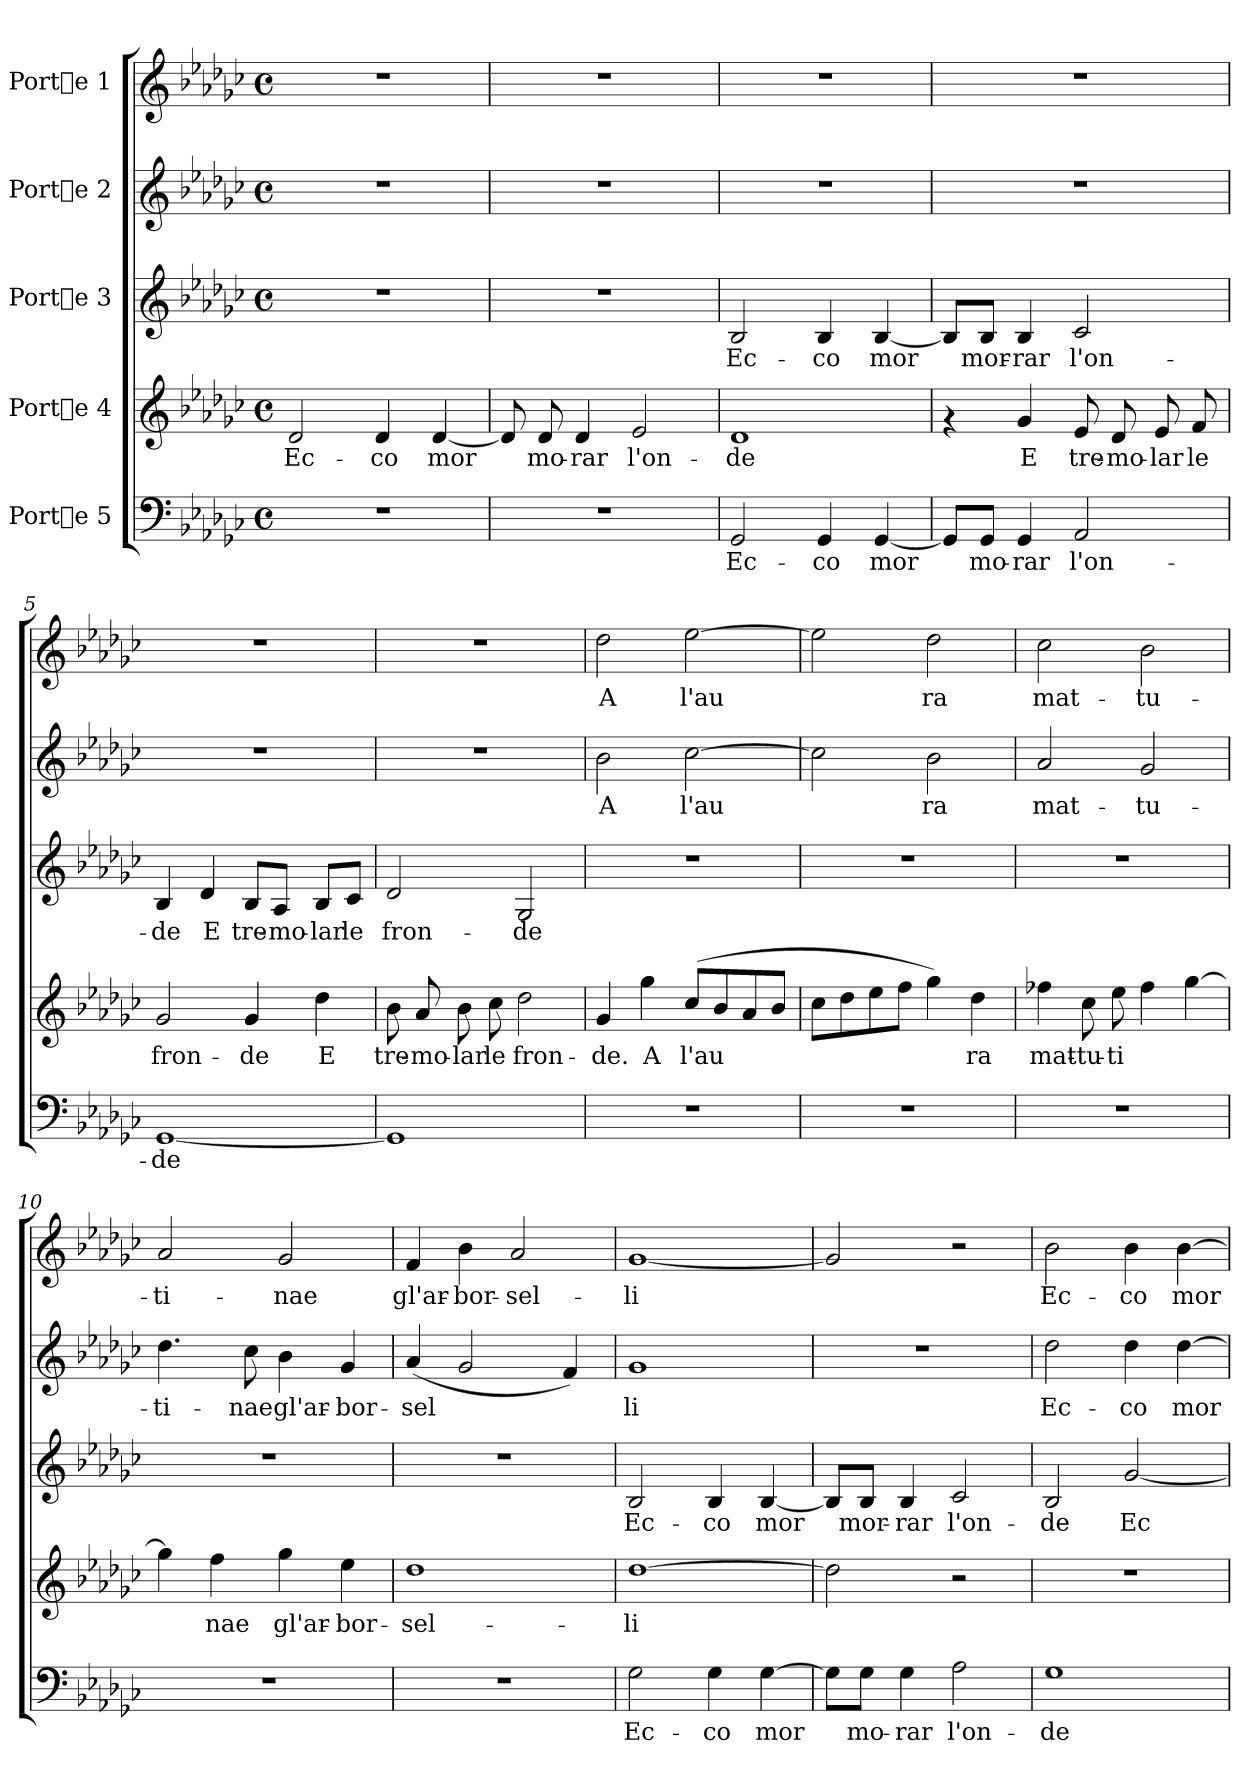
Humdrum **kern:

**kern	**text	**kern	**text	**kern	**text	**kern	**text	**kern	**text
*part5	*part5	*part4	*part4	*part3	*part3	*part2	*part2	*part1	*part1
*staff5	*staff5	*staff4	*staff4	*staff3	*staff3	*staff2	*staff2	*staff1	*staff1
*I"Porte 5	*	*I"Porte 4	*	*I"Porte 3	*	*I"Porte 2	*	*I"Porte 1	*
!!LO:PB:g=z
*stria5	*	*stria5	*	*stria5	*	*stria5	*	*stria5	*
*clefF4	*	*clefG2	*	*clefG2	*	*clefG2	*	*clefG2	*
*k[b-e-a-d-g-c-]	*	*k[b-e-a-d-g-c-]	*	*k[b-e-a-d-g-c-]	*	*k[b-e-a-d-g-c-]	*	*k[b-e-a-d-g-c-]	*
*G-:	*	*G-:	*	*G-:	*	*G-:	*	*G-:	*
*M4/4	*	*M4/4	*	*M4/4	*	*M4/4	*	*M4/4	*
*met(c)	*	*met(c)	*	*met(c)	*	*met(c)	*	*met(c)	*
=1	=1	=1	=1	=1	=1	=1	=1	=1	=1
!	!	!	!LO:LY:b:cj	!	!	!	!	!	!
1r	.	2d-/	Ec-	1r	.	1r	.	1r	.
!	!	!	!LO:LY:b:cj	!	!	!	!	!	!
.	.	4d-/	-co	.	.	.	.	.	.
!	!	!	!LO:LY:b:cj	!	!	!	!	!	!
.	.	[<4d-/	mor-	.	.	.	.	.	.
=2	=2	=2	=2	=2	=2	=2	=2	=2	=2
!	!	!	!LO:LY:b:cj	!	!	!	!	!	!
1r	.	8d-/]	-	1r	.	1r	.	1r	.
!	!	!	!LO:LY:b:cj	!	!	!	!	!	!
.	.	8d-/	mo-	.	.	.	.	.	.
!	!	!	!LO:LY:b:cj	!	!	!	!	!	!
.	.	4d-/	-rar	.	.	.	.	.	.
!	!	!	!LO:LY:b:cj	!	!	!	!	!	!
.	.	2e-/	l'on-	.	.	.	.	.	.
=3	=3	=3	=3	=3	=3	=3	=3	=3	=3
!	!LO:LY:b:cj	!	!LO:LY:b:cj	!	!LO:LY:b:cj	!	!	!	!
2GG-/	Ec-	1d-	-de	2B-/	Ec-	1r	.	1r	.
!	!LO:LY:b:cj	!	!	!	!LO:LY:b:cj	!	!	!	!
4GG-/	-co	.	.	4B-/	-co	.	.	.	.
!	!LO:LY:b:cj	!	!	!	!LO:LY:b:cj	!	!	!	!
[<4GG-/	mor-	.	.	[<4B-/	mor-	.	.	.	.
=4	=4	=4	=4	=4	=4	=4	=4	=4	=4
!	!LO:LY:b:cj	!	!	!	!LO:LY:b:cj	!	!	!	!
8GG-/L]	-	4rf	.	8B-/L]	-	1r	.	1r	.
!	!LO:LY:b:cj	!	!	!	!LO:LY:b:cj	!	!	!	!
8GG-/J	mo-	.	.	8B-/J	mor-	.	.	.	.
!	!LO:LY:b:cj	!	!LO:LY:b:cj	!	!LO:LY:b:cj	!	!	!	!
4GG-/	-rar	4g-/	E	4B-/	-rar	.	.	.	.
!	!LO:LY:b:cj	!	!LO:LY:b:cj	!	!LO:LY:b:cj	!	!	!	!
2AA-/	l'on-	8e-/	tre-	2c-/	l'on-	.	.	.	.
!	!	!	!LO:LY:b:cj	!	!	!	!	!	!
.	.	8d-/	-mo-	.	.	.	.	.	.
!	!	!	!LO:LY:b:cj	!	!	!	!	!	!
.	.	8e-/	-lar	.	.	.	.	.	.
!	!	!	!LO:LY:b:cj	!	!	!	!	!	!
.	.	8f/	le	.	.	.	.	.	.
!!LO:LB:g=z
=5	=5	=5	=5	=5	=5	=5	=5	=5	=5
!	!LO:LY:b:cj	!	!LO:LY:b:cj	!	!LO:LY:b:cj	!	!	!	!
[<1GG-	-de	2g-/	fron-	4B-/	-de	1r	.	1r	.
!	!	!	!	!	!LO:LY:b:cj	!	!	!	!
.	.	.	.	4d-/	E	.	.	.	.
!	!	!	!LO:LY:b:cj	!	!LO:LY:b:cj	!	!	!	!
.	.	4g-/	-de	8B-/L	tre-	.	.	.	.
!	!	!	!	!	!LO:LY:b:cj	!	!	!	!
.	.	.	.	8A-/J	-mo-	.	.	.	.
!	!	!	!LO:LY:b:cj	!	!LO:LY:b:cj	!	!	!	!
.	.	4dd-\	E	8B-/L	-lar	.	.	.	.
!	!	!	!	!	!LO:LY:b:cj	!	!	!	!
.	.	.	.	8c-/J	le	.	.	.	.
=6	=6	=6	=6	=6	=6	=6	=6	=6	=6
!	!	!	!LO:LY:b:cj	!	!LO:LY:b:cj	!	!	!	!
1GG-]	.	8b-\	tre-	2d-/	fron-	1r	.	1r	.
!	!	!	!LO:LY:b:cj	!	!	!	!	!	!
.	.	8a-/	-mo-	.	.	.	.	.	.
!	!	!	!LO:LY:b:cj	!	!	!	!	!	!
.	.	8b-\	-lar	.	.	.	.	.	.
!	!	!	!LO:LY:b:cj	!	!	!	!	!	!
.	.	8cc-\	le	.	.	.	.	.	.
!	!	!	!LO:LY:b:cj	!	!LO:LY:b:cj	!	!	!	!
.	.	2dd-\	fron-	2G-/	-de	.	.	.	.
=7	=7	=7	=7	=7	=7	=7	=7	=7	=7
!	!	!	!LO:LY:b:cj	!	!	!	!LO:LY:b:cj	!	!LO:LY:b:cj
1r	.	4g-/	-de.	1r	.	2b-\	A	2dd-\	A
!	!	!	!LO:LY:b:cj	!	!	!	!	!	!
.	.	4gg-\	A	.	.	.	.	.	.
!	!	!	!LO:LY:b:cj	!	!	!	!LO:LY:b:cj	!	!LO:LY:b:cj
.	.	(>8cc-/L	l'au-	.	.	[>2cc-\	l'au-	[>2ee-\	l'au-
!	!	!	!LO:LY:b:cj	!	!	!	!	!	!
.	.	8b-/	--	.	.	.	.	.	.
!	!	!	!LO:LY:b:cj	!	!	!	!	!	!
.	.	8a-/	--	.	.	.	.	.	.
!	!	!	!LO:LY:b:cj	!	!	!	!	!	!
.	.	8b-/J	--	.	.	.	.	.	.
=8	=8	=8	=8	=8	=8	=8	=8	=8	=8
!	!	!	!LO:LY:b:cj	!	!	!	!LO:LY:b:cj	!	!LO:LY:b:cj
1r	.	8cc-\L	-	1r	.	2cc-\]	-	2ee-\]	-
!	!	!	!LO:LY:b:cj	!	!	!	!	!	!
.	.	8dd-\	.	.	.	.	.	.	.
!	!	!	!LO:LY:b:cj	!	!	!	!	!	!
.	.	8ee-\	.	.	.	.	.	.	.
!	!	!	!LO:LY:b:cj	!	!	!	!	!	!
.	.	8ff\J	.	.	.	.	.	.	.
!	!	!	!LO:LY:b:cj	!	!	!	!LO:LY:b:cj	!	!LO:LY:b:cj
.	.	4gg-\)	.	.	.	2b-\	ra	2dd-\	ra
!	!	!	!LO:LY:b:cj	!	!	!	!	!	!
.	.	4dd-\	ra	.	.	.	.	.	.
=9	=9	=9	=9	=9	=9	=9	=9	=9	=9
!	!	!	!LO:LY:b:cj	!	!	!	!LO:LY:b:cj	!	!LO:LY:b:cj
1r	.	4ff-X\	mat-	1r	.	2a-/	mat-	2cc-\	mat-
!	!	!	!LO:LY:b:cj	!	!	!	!	!	!
.	.	8cc-\	-tu-	.	.	.	.	.	.
!	!	!	!LO:LY:b:cj	!	!	!	!	!	!
.	.	8ee-\	-ti	.	.	.	.	.	.
!	!	!	!LO:LY:b:cj	!	!	!	!LO:LY:b:cj	!	!LO:LY:b:cj
.	.	4ff-\	.	.	.	2g-/	-tu-	2b-\	-tu-
!	!	!	!LO:LY:b:cj	!	!	!	!	!	!
.	.	[>4gg-\	.	.	.	.	.	.	.
!!LO:LB:g=z
=10	=10	=10	=10	=10	=10	=10	=10	=10	=10
!	!	!	!LO:LY:b:cj	!	!	!	!LO:LY:b:cj	!	!LO:LY:b:cj
1r	.	4gg-\]	.	1r	.	4.dd-\	-ti-	2a-/	-ti-
!	!	!	!LO:LY:b:cj	!	!	!	!	!	!
.	.	4ff\	nae	.	.	.	.	.	.
!	!	!	!	!	!	!	!LO:LY:b:cj	!	!
.	.	.	.	.	.	8cc-\	-nae	.	.
!	!	!	!LO:LY:b:cj	!	!	!	!LO:LY:b:cj	!	!LO:LY:b:cj
.	.	4gg-\	gl'ar-	.	.	4b-\	gl'ar-	2g-/	-nae
!	!	!	!LO:LY:b:cj	!	!	!	!LO:LY:b:cj	!	!
.	.	4ee-\	-bor-	.	.	4g-/	-bor-	.	.
=11	=11	=11	=11	=11	=11	=11	=11	=11	=11
!	!	!	!LO:LY:b:cj	!	!	!	!LO:LY:b:cj	!	!LO:LY:b:cj
1r	.	1dd-	-sel-	1r	.	(>4a-/	-sel-	4f/	gl'ar-
!	!	!	!	!	!	!	!LO:LY:b:cj	!	!LO:LY:b:cj
.	.	.	.	.	.	2g-/	--	4b-\	-bor-
!	!	!	!	!	!	!	!	!	!LO:LY:b:cj
.	.	.	.	.	.	.	.	2a-/	-sel-
!	!	!	!	!	!	!	!LO:LY:b:cj	!	!
.	.	.	.	.	.	4f/)	--	.	.
=12	=12	=12	=12	=12	=12	=12	=12	=12	=12
!	!LO:LY:b:cj	!	!LO:LY:b:cj	!	!LO:LY:b:cj	!	!LO:LY:b:cj	!	!LO:LY:b:cj
2G-\	Ec-	[>1dd-	-li	2B-/	Ec-	1g-	-li	[<1g-	-li
!	!LO:LY:b:cj	!	!	!	!LO:LY:b:cj	!	!	!	!
4G-\	-co	.	.	4B-/	-co	.	.	.	.
!	!LO:LY:b:cj	!	!	!	!LO:LY:b:cj	!	!	!	!
[>4G-\	mor-	.	.	[<4B-/	mor-	.	.	.	.
=13	=13	=13	=13	=13	=13	=13	=13	=13	=13
!	!LO:LY:b:cj	!	!	!	!LO:LY:b:cj	!	!	!	!
8G-\L]	-	2dd-\]	.	8B-/L]	-	1r	.	2g-/]	.
!	!LO:LY:b:cj	!	!	!	!LO:LY:b:cj	!	!	!	!
8G-\J	mo-	.	.	8B-/J	mor-	.	.	.	.
!	!LO:LY:b:cj	!	!	!	!LO:LY:b:cj	!	!	!	!
4G-\	-rar	.	.	4B-/	-rar	.	.	.	.
!	!LO:LY:b:cj	!	!	!	!LO:LY:b:cj	!	!	!	!
2A-\	l'on-	2r	.	2c-/	l'on-	.	.	2r	.
=14	=14	=14	=14	=14	=14	=14	=14	=14	=14
!	!LO:LY:b:cj	!	!	!	!LO:LY:b:cj	!	!LO:LY:b:cj	!	!LO:LY:b:cj
1G-	-de	1r	.	2B-/	-de	2dd-\	Ec-	2b-\	Ec-
!	!	!	!	!	!LO:LY:b:cj	!	!LO:LY:b:cj	!	!LO:LY:b:cj
.	.	.	.	[<2g-/	Ec-	4dd-\	-co	4b-\	-co
!	!	!	!	!	!	!	!LO:LY:b:cj	!	!LO:LY:b:cj
.	.	.	.	.	.	[>4dd-\	mor-	[>4b-\	mor-
=	=	=	=	=	=	=	=	=	=
*-	*-	*-	*-	*-	*-	*-	*-	*-	*-
